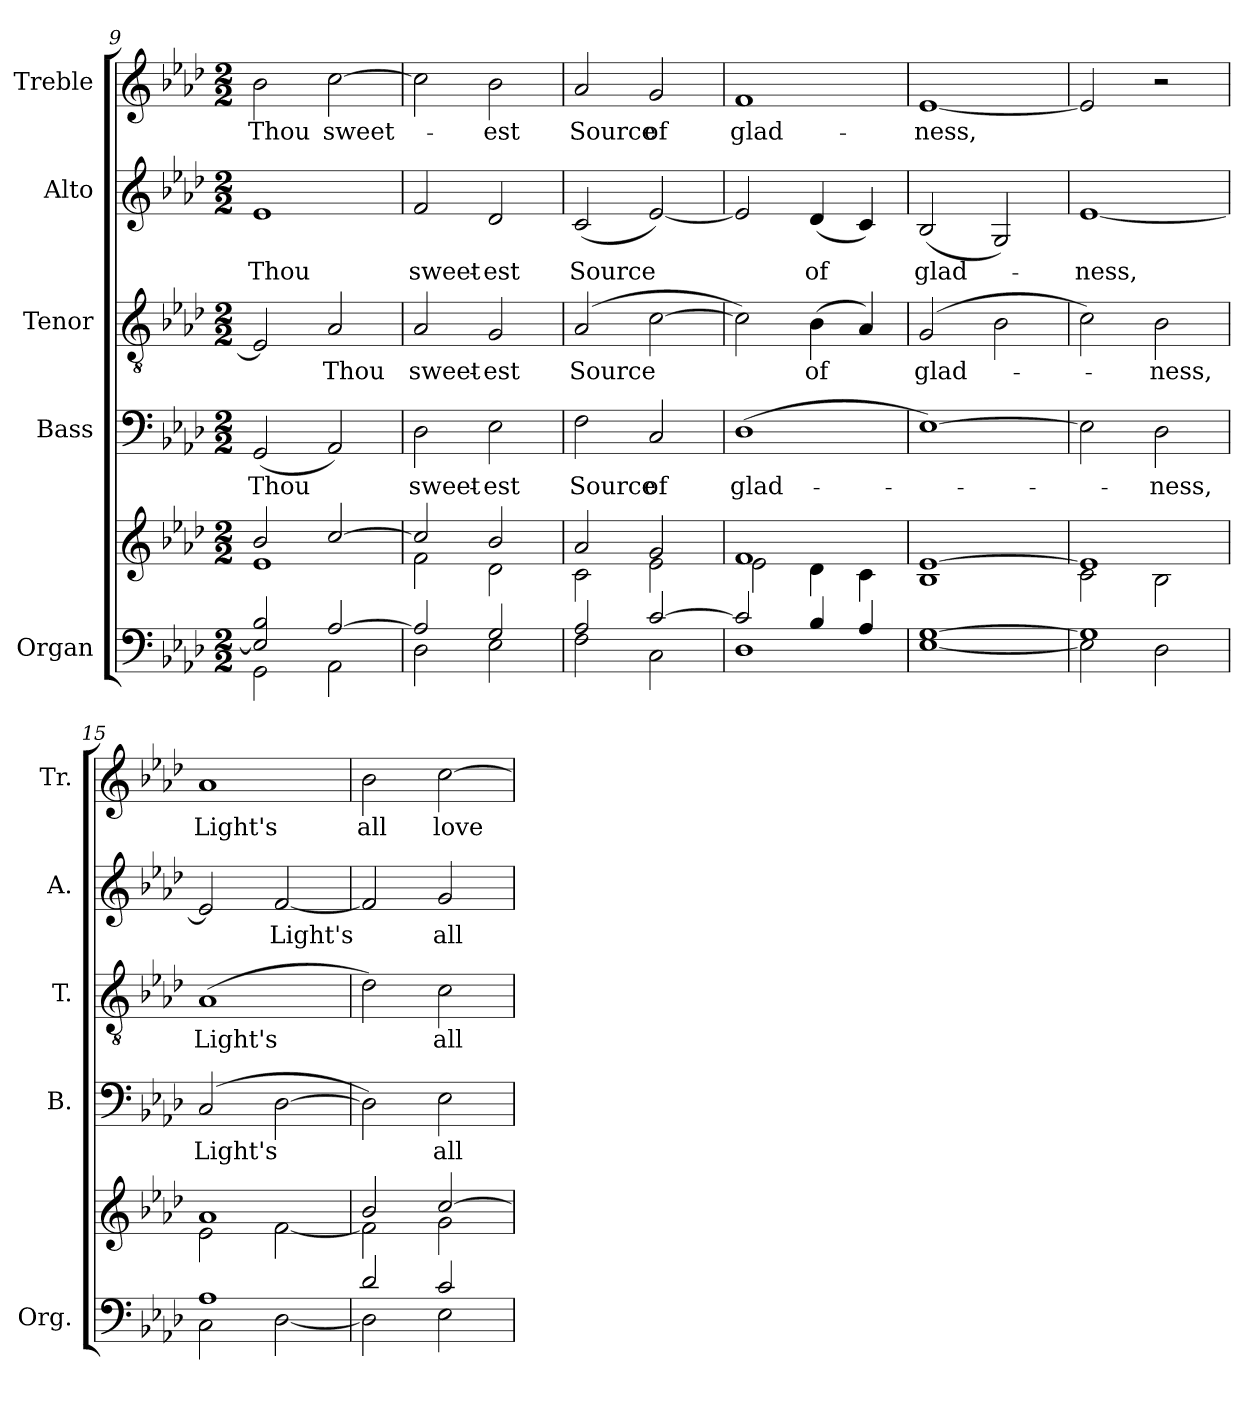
**kern	**kern	**kern	**text	**kern	**text	**kern	**text	**kern	**text
*part5	*part5	*part4	*part4	*part3	*part3	*part2	*part2	*part1	*part1
*staff6	*staff5	*staff4	*staff4	*staff3	*staff3	*staff2	*staff2	*staff1	*staff1
*I"Organ	*	*I"Bass	*	*I"Tenor	*	*I"Alto	*	*I"Treble	*
*I'Org.	*	*I'B.	*	*I'T.	*	*I'A.	*	*I'Tr.	*
*clefF4	*clefG2	*clefF4	*	*clefGv2	*	*clefG2	*	*clefG2	*
*	*	*	*	*ITrd7c12	*	*	*	*	*
*k[b-e-a-d-]	*k[b-e-a-d-]	*k[b-e-a-d-]	*	*k[b-e-a-d-]	*	*k[b-e-a-d-]	*	*k[b-e-a-d-]	*
*A-:	*A-:	*A-:	*	*A-:	*	*A-:	*	*A-:	*
*M2/2	*M2/2	*M2/2	*	*M2/2	*	*M2/2	*	*M2/2	*
=9	=9	=9	=9	=9	=9	=9	=9	=9	=9
*^	*^	*	*	*	*	*	*	*	*
!	!	!	!	!	!LO:LY:b:color=#000000	!	!	!	!	!	!
!	!	!	!	!	!	!	!	!	!LO:LY:b:color=#000000	!	!
!	!	!	!	!	!	!	!	!	!	!	!LO:LY:b:color=#000000
2E-i/] 2B-i	2GGi\	2b-i/	1e-i	(2GGi/	Thou	2EE-i/]	.	1e-i	Thou	2b-i\	Thou
!	!	!	!	!	!	!	!LO:LY:b:color=#000000	!	!	!	!
!	!	!	!	!	!	!	!	!	!	!	!LO:LY:b:color=#000000
[2A-i/	2AA-i\	[2cci/	.	2AA-i/)	.	2AA-i/	Thou	.	.	[2cci\	sweet-
=10	=10	=10	=10	=10	=10	=10	=10	=10	=10	=10	=10
!	!	!	!	!	!LO:LY:b:color=#000000	!	!	!	!	!	!
!	!	!	!	!	!	!	!LO:LY:b:color=#000000	!	!	!	!
!	!	!	!	!	!	!	!	!	!LO:LY:b:color=#000000	!	!
2A-i/]	2D-i\	2cci/]	2fi\	2D-i\	sweet-	2AA-i/	sweet-	2fi/	sweet-	2cci\]	.
!	!	!	!	!	!LO:LY:b:color=#000000	!	!	!	!	!	!
!	!	!	!	!	!	!	!LO:LY:b:color=#000000	!	!	!	!
!	!	!	!	!	!	!	!	!	!LO:LY:b:color=#000000	!	!
!	!	!	!	!	!	!	!	!	!	!	!LO:LY:b:color=#000000
2Gi/	2E-i\	2b-i/	2d-i\	2E-i\	-est	2GGi/	-est	2d-i/	-est	2b-i\	-est
=11	=11	=11	=11	=11	=11	=11	=11	=11	=11	=11	=11
!	!	!	!	!	!LO:LY:b:color=#000000	!	!	!	!	!	!
!	!	!	!	!	!	!	!LO:LY:b:color=#000000	!	!	!	!
!	!	!	!	!	!	!	!	!	!LO:LY:b:color=#000000	!	!
!	!	!	!	!	!	!	!	!	!	!	!LO:LY:b:color=#000000
2A-i/	2Fi\	2a-i/	2ci\	2Fi\	Source	(2AA-i/	Source	(2ci/	Source	2a-i/	Source
!	!	!	!	!	!LO:LY:b:color=#000000	!	!	!	!	!	!
!	!	!	!	!	!	!	!	!	!	!	!LO:LY:b:color=#000000
[2ci/	2Ci\	2gi/	2e-i\	2Ci/	of	[2Ci\	.	[2e-i/)	.	2gi/	of
=12	=12	=12	=12	=12	=12	=12	=12	=12	=12	=12	=12
!	!	!	!	!	!LO:LY:b:color=#000000	!	!	!	!	!	!
!	!	!	!	!	!	!	!	!	!	!	!LO:LY:b:color=#000000
2ci/]	1D-i	1fi	2e-i\	(1D-i	glad-	2Ci\])	.	2e-i/]	.	1fi	glad-
!	!	!	!	!	!	!	!LO:LY:b:color=#000000	!	!	!	!
!	!	!	!	!	!	!	!	!	!LO:LY:b:color=#000000	!	!
4B-i/	.	.	4d-i\	.	.	(4BB-i\	of	(4d-i/	of	.	.
4A-i/	.	.	4ci\	.	.	4AA-i/)	.	4ci/)	.	.	.
=13	=13	=13	=13	=13	=13	=13	=13	=13	=13	=13	=13
!	!	!	!	!	!	!	!LO:LY:b:color=#000000	!	!	!	!
!	!	!	!	!	!	!	!	!	!LO:LY:b:color=#000000	!	!
!	!	!	!	!	!	!	!	!	!	!	!LO:LY:b:color=#000000
[1Gi	[1E-i	[1e-i	1B-i	[1E-i)	.	(2GGi/	glad-	(2B-i/	glad-	[1e-i	-ness,
.	.	.	.	.	.	2BB-i\	.	2Gi/)	.	.	.
=14	=14	=14	=14	=14	=14	=14	=14	=14	=14	=14	=14
!	!	!	!	!	!	!	!	!	!LO:LY:b:color=#000000	!	!
1Gi]	2E-i\]	1e-i]	2ci\	2E-i\]	.	2Ci\)	.	[1e-i	-ness,	2e-i/]	.
!	!	!	!	!	!LO:LY:b:color=#000000	!	!	!	!	!	!
!	!	!	!	!	!	!	!LO:LY:b:color=#000000	!	!	!	!
.	2D-i\	.	2B-i\	2D-i\	-ness,	2BB-i\	-ness,	.	.	2r	.
=15	=15	=15	=15	=15	=15	=15	=15	=15	=15	=15	=15
!	!	!	!	!	!LO:LY:b:color=#000000	!	!	!	!	!	!
!	!	!	!	!	!	!	!LO:LY:b:color=#000000	!	!	!	!
!	!	!	!	!	!	!	!	!	!	!	!LO:LY:b:color=#000000
1A-i	2Ci\	1a-i	2e-i\	(2Ci/	Light's	(1AA-i	Light's	2e-i/]	.	1a-i	Light's
!	!	!	!	!	!	!	!	!	!LO:LY:b:color=#000000	!	!
.	[2D-i\	.	[2fi\	[2D-i\	.	.	.	[2fi/	Light's	.	.
!!LO:PB:g=z
=16	=16	=16	=16	=16	=16	=16	=16	=16	=16	=16	=16
!	!	!	!	!	!	!	!	!	!	!	!LO:LY:b:color=#000000
2d-i/	2D-i\]	2b-i/	2fi\]	2D-i\])	.	2D-i\)	.	2fi/]	.	2b-i\	all
!	!	!	!	!	!LO:LY:b:color=#000000	!	!	!	!	!	!
!	!	!	!	!	!	!	!LO:LY:b:color=#000000	!	!	!	!
!	!	!	!	!	!	!	!	!	!LO:LY:b:color=#000000	!	!
!	!	!	!	!	!	!	!	!	!	!	!LO:LY:b:color=#000000
2ci/	2E-i\	[2cci/	2gi\	2E-i\	all	2Ci\	all	2gi/	all	[2cci\	love-
*v	*v	*	*	*	*	*	*	*	*	*	*
*	*v	*v	*	*	*	*	*	*	*	*
=	=	=	=	=	=	=	=	=	=
*-	*-	*-	*-	*-	*-	*-	*-	*-	*-
